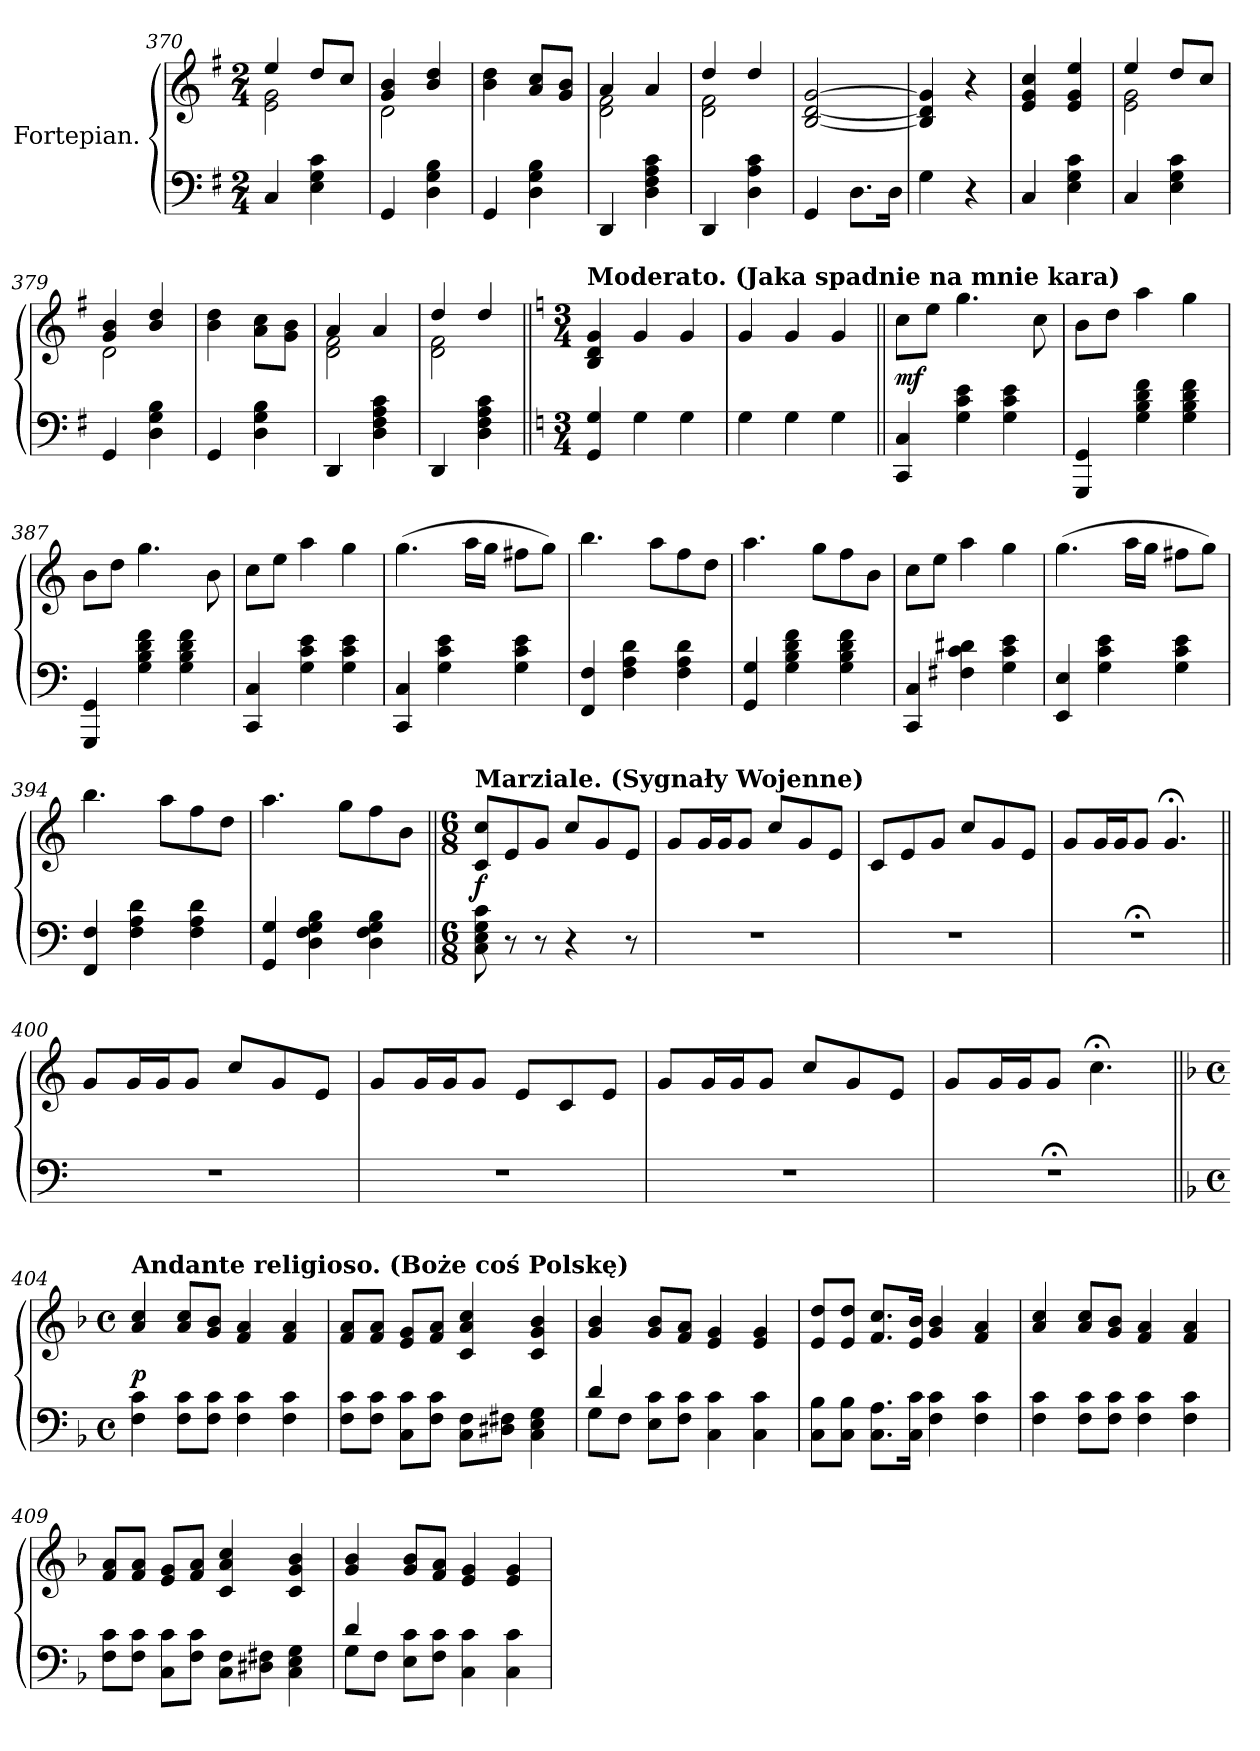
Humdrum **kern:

**kern	**kern	**dynam
*part1	*part1	*part1
*staff2	*staff1	*staff1/2
*I"Fortepian.	*	*
*clefF4	*clefG2	*
*k[f#]	*k[f#]	*
*M2/4	*M2/4	*
=370	=370	=370
*	*^	*
4C/	4ee/	2e\ 2g\	.
4E\ 4G\ 4c\	8dd/L	.	.
.	8cc/J	.	.
=371	=371	=371	=371
4GG/	4g/ 4b/	2d\	.
4D\ 4G\ 4B\	4b/ 4dd/	.	.
*	*v	*v	*
=372	=372	=372
4GG/	4b\ 4dd\	.
4D\ 4G\ 4B\	8a/ 8cc/L	.
.	8g/ 8b/J	.
=373	=373	=373
*	*^	*
4DD/	4a/	2d\ 2f#\	.
4D\ 4F#\ 4A\ 4c\	4a/	.	.
=374	=374	=374	=374
4DD/	4dd/	2d\ 2f#\	.
4D\ 4A\ 4c\	4dd/	.	.
*	*v	*v	*
=375	=375	=375
4GG/	[2B/ [2d/ [2g/	.
8.D\L	.	.
16D\Jk	.	.
=376	=376	=376
4G\	4B]/ 4d]/ 4g]/	.
4r	4r	.
=377	=377	=377
4C/	4e/ 4g/ 4cc/	.
4E\ 4G\ 4c\	4e/ 4g/ 4ee/	.
=378	=378	=378
*	*^	*
4C/	4ee/	2e\ 2g\	.
4E\ 4G\ 4c\	8dd/L	.	.
.	8cc/J	.	.
=379	=379	=379	=379
4GG/	4g/ 4b/	2d\	.
4D\ 4G\ 4B\	4b/ 4dd/	.	.
*	*v	*v	*
=380	=380	=380
4GG/	4b\ 4dd\	.
4D\ 4G\ 4B\	8a\ 8cc\L	.
.	8g\ 8b\J	.
=381	=381	=381
*	*^	*
4DD/	4a/	2d\ 2f#\	.
4D\ 4F#\ 4A\ 4c\	4a/	.	.
=382	=382	=382	=382
4DD/	4dd/	2d\ 2f#\	.
4D\ 4F#\ 4A\ 4c\	4dd/	.	.
*	*v	*v	*
=383||	=383||	=383||
*k[]	*k[]	*
*M3/4	*M3/4	*
!	!LO:TX:a:B:t=Moderato. (Jaka spadnie na mnie kara)	!
4GG/ 4G/	4B/ 4d/ 4g/	.
4G\	4g/	.
4G\	4g/	.
=384	=384	=384
4G\	4g/	.
4G\	4g/	.
4G\	4g/	.
=385||	=385||	=385||
4CC/ 4C/	8cc\L	mf
.	8ee\J	.
4G\ 4c\ 4e\	4.gg\	.
4G\ 4c\ 4e\	.	.
.	8cc\	.
=386	=386	=386
4GGG/ 4GG/	8b\L	.
.	8dd\J	.
4G\ 4B\ 4d\ 4f\	4aa\	.
4G\ 4B\ 4d\ 4f\	4gg\	.
=387	=387	=387
4GGG/ 4GG/	8b\L	.
.	8dd\J	.
4G\ 4B\ 4d\ 4f\	4.gg\	.
4G\ 4B\ 4d\ 4f\	.	.
.	8b\	.
=388	=388	=388
4CC/ 4C/	8cc\L	.
.	8ee\J	.
4G\ 4c\ 4e\	4aa\	.
4G\ 4c\ 4e\	4gg\	.
=389	=389	=389
4CC/ 4C/	(4.gg\	.
4G\ 4c\ 4e\	.	.
.	16aa\LL	.
.	16gg\JJ	.
4G\ 4c\ 4e\	8ff#X\L	.
.	8gg\J)	.
=390	=390	=390
4FF/ 4F/	4.bb\	.
4F\ 4A\ 4d\	.	.
.	8aa\L	.
4F\ 4A\ 4d\	8ff\	.
.	8dd\J	.
=391	=391	=391
4GG/ 4G/	4.aa\	.
4G\ 4B\ 4d\ 4f\	.	.
.	8gg\L	.
4G\ 4B\ 4d\ 4f\	8ff\	.
.	8b\J	.
=392	=392	=392
4CC/ 4C/	8cc\L	.
.	8ee\J	.
4F#X\ 4c\ 4d#X\	4aa\	.
4G\ 4c\ 4e\	4gg\	.
=393	=393	=393
4EE/ 4E/	(4.gg\	.
4G\ 4c\ 4e\	.	.
.	16aa\LL	.
.	16gg\JJ	.
4G\ 4c\ 4e\	8ff#X\L	.
.	8gg\J)	.
=394	=394	=394
4FF/ 4F/	4.bb\	.
4F\ 4A\ 4d\	.	.
.	8aa\L	.
4F\ 4A\ 4d\	8ff\	.
.	8dd\J	.
=395	=395	=395
4GG/ 4G/	4.aa\	.
4D\ 4F\ 4G\ 4B\	.	.
.	8gg\L	.
4D\ 4F\ 4G\ 4B\	8ff\	.
.	8b\J	.
=396||	=396||	=396||
*M6/8	*M6/8	*
!	!LO:TX:a:B:t=Marziale. (Sygnały Wojenne)	!
8C\ 8E\ 8G\ 8c\	8c/ 8cc/L	f
8r	8e/	.
8r	8g/J	.
4r	8cc/L	.
.	8g/	.
8r	8e/J	.
=397	=397	=397
2.r	8g/L	.
.	16g/L	.
.	16g/J	.
.	8g/J	.
.	8cc/L	.
.	8g/	.
.	8e/J	.
=398	=398	=398
2.r	8c/L	.
.	8e/	.
.	8g/J	.
.	8cc/L	.
.	8g/	.
.	8e/J	.
=399	=399	=399
2.r;<	8g/L	.
.	16g/L	.
.	16g/J	.
.	8g/J	.
.	4.g;</	.
=400||	=400||	=400||
2.r	8g/L	.
.	16g/L	.
.	16g/J	.
.	8g/J	.
.	8cc/L	.
.	8g/	.
.	8e/J	.
=401	=401	=401
2.r	8g/L	.
.	16g/L	.
.	16g/J	.
.	8g/J	.
.	8e/L	.
.	8c/	.
.	8e/J	.
=402	=402	=402
2.r	8g/L	.
.	16g/L	.
.	16g/J	.
.	8g/J	.
.	8cc/L	.
.	8g/	.
.	8e/J	.
=403	=403	=403
2.r;<	8g/L	.
.	16g/L	.
.	16g/J	.
.	8g/J	.
.	4.cc;<\	.
=404||	=404||	=404||
*k[b-]	*k[b-]	*
*M4/4	*M4/4	*
*met(c)	*met(c)	*
!	!LO:TX:a:B:t=Andante religioso. (Boże coś Polskę)	!
4F\ 4c\	4a/ 4cc/	p
8F\ 8c\L	8a/ 8cc/L	.
8F\ 8c\J	8g/ 8b-/J	.
4F\ 4c\	4f/ 4a/	.
4F\ 4c\	4f/ 4a/	.
=405	=405	=405
8F\ 8c\L	8f/ 8a/L	.
8F\ 8c\J	8f/ 8a/J	.
8C\ 8c\L	8e/ 8g/L	.
8F\ 8c\J	8f/ 8a/J	.
8C\ 8F\L	4c/ 4a/ 4cc/	.
8D#X\ 8F#X\J	.	.
4C\ 4E\ 4G\	4c/ 4g/ 4b-/	.
=406	=406	=406
*^	*	*
4d/	8G\L	4g/ 4b-/	.
.	8F\J	.	.
8E\ 8c\L	4ryy	8g/ 8b-/L	.
8F\ 8c\J	.	8f/ 8a/J	.
4C\ 4c\	2ryy	4e/ 4g/	.
4C\ 4c\	.	4e/ 4g/	.
*v	*v	*	*
=407	=407	=407
8C\ 8B-\L	8e/ 8dd/L	.
8C\ 8B-\J	8e/ 8dd/J	.
8.C\ 8.A\L	8.f/ 8.cc/L	.
16C\ 16c\Jk	16e/ 16b-/Jk	.
4F\ 4c\	4g/ 4b-/	.
4F\ 4c\	4f/ 4a/	.
=408	=408	=408
4F\ 4c\	4a/ 4cc/	.
8F\ 8c\L	8a/ 8cc/L	.
8F\ 8c\J	8g/ 8b-/J	.
4F\ 4c\	4f/ 4a/	.
4F\ 4c\	4f/ 4a/	.
=409	=409	=409
8F\ 8c\L	8f/ 8a/L	.
8F\ 8c\J	8f/ 8a/J	.
8C\ 8c\L	8e/ 8g/L	.
8F\ 8c\J	8f/ 8a/J	.
8C\ 8F\L	4c/ 4a/ 4cc/	.
8D#X\ 8F#X\J	.	.
4C\ 4E\ 4G\	4c/ 4g/ 4b-/	.
=410	=410	=410
*^	*	*
4d/	8G\L	4g/ 4b-/	.
.	8F\J	.	.
8E\ 8c\L	4ryy	8g/ 8b-/L	.
8F\ 8c\J	.	8f/ 8a/J	.
4C\ 4c\	2ryy	4e/ 4g/	.
4C\ 4c\	.	4e/ 4g/	.
*v	*v	*	*
=	=	=
*-	*-	*-
